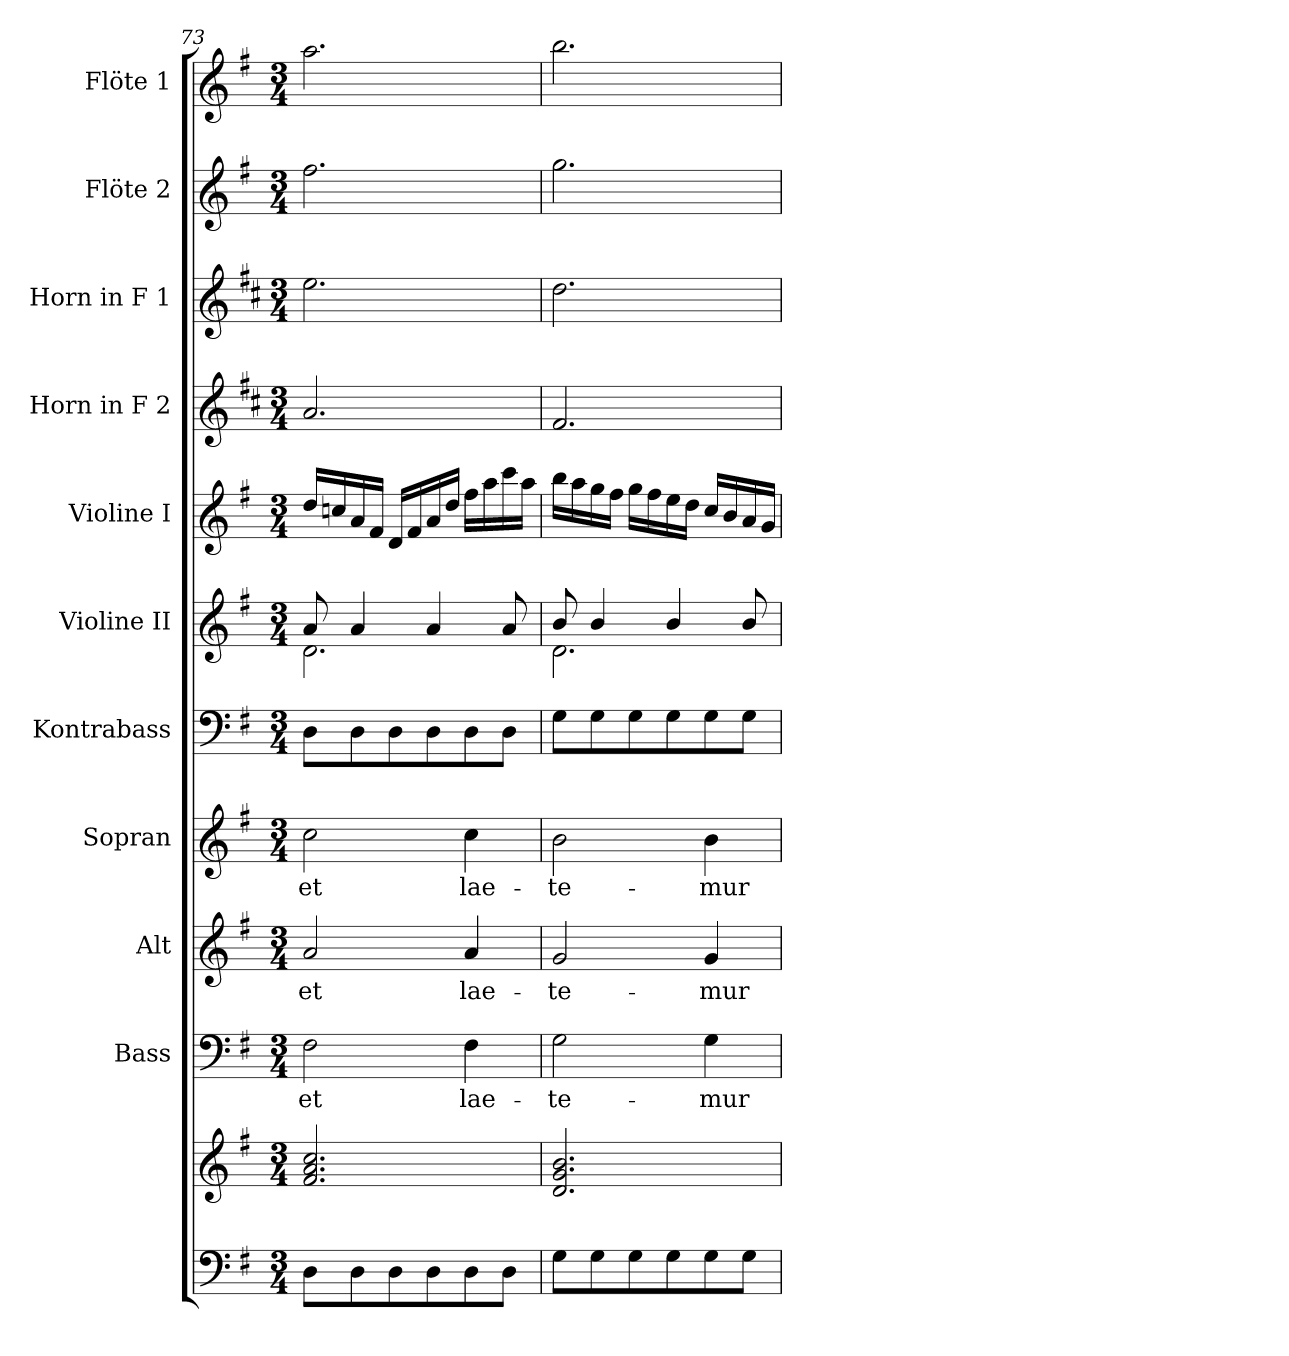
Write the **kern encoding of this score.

**kern	**kern	**kern	**text	**kern	**text	**kern	**text	**kern	**kern	**kern	**kern	**kern	**kern	**kern
*part11	*part11	*part10	*part10	*part9	*part9	*part8	*part8	*part7	*part6	*part5	*part4	*part3	*part2	*part1
*staff12	*staff11	*staff10	*staff10	*staff9	*staff9	*staff8	*staff8	*staff7	*staff6	*staff5	*staff4	*staff3	*staff2	*staff1
*	*	*I"Bass	*	*I"Alt	*	*I"Sopran	*	*I"Kontrabass	*I"Violine II	*I"Violine I	*I"Horn in F 2	*I"Horn in F 1	*I"Flöte 2	*I"Flöte 1
*	*	*I'B.	*	*I'A.	*	*I'S.	*	*I'Kb.	*I'Vl. II	*I'Vl. I	*	*	*I'Fl. 2	*I'Fl. 1
*clefF4	*clefG2	*clefF4	*	*clefG2	*	*clefG2	*	*clefF4	*clefG2	*clefG2	*clefG2	*clefG2	*clefG2	*clefG2
*	*	*	*	*	*	*	*	*ITrd7c12	*	*	*ITrd4c7	*ITrd4c7	*	*
*k[f#]	*k[f#]	*k[f#]	*	*k[f#]	*	*k[f#]	*	*k[f#]	*k[f#]	*k[f#]	*k[f#]	*k[f#]	*k[f#]	*k[f#]
*G:	*G:	*G:	*	*G:	*	*G:	*	*G:	*G:	*G:	*G:	*G:	*G:	*G:
*M3/4	*M3/4	*M3/4	*	*M3/4	*	*M3/4	*	*M3/4	*M3/4	*M3/4	*M3/4	*M3/4	*M3/4	*M3/4
=73	=73	=73	=73	=73	=73	=73	=73	=73	=73	=73	=73	=73	=73	=73
!	!	!	!LO:LY:b	!	!LO:LY:b	!	!LO:LY:b	!	!	!	!	!	!	!
*	*	*	*	*	*	*	*	*	*^	*	*	*	*	*
8D\L	2.f#/ 2.a/ 2.cc/	2F#\	et	2a/	et	2cc\	et	8DD\L	8a/	2.d\	16dd/LL	2.d/	2.a\	2.ff#\	2.aa\
.	.	.	.	.	.	.	.	.	.	.	16ccn/	.	.	.	.
8D\	.	.	.	.	.	.	.	8DD\	4a/	.	16a/	.	.	.	.
.	.	.	.	.	.	.	.	.	.	.	16f#/JJ	.	.	.	.
8D\	.	.	.	.	.	.	.	8DD\	.	.	16d/LL	.	.	.	.
.	.	.	.	.	.	.	.	.	.	.	16f#/	.	.	.	.
8D\	.	.	.	.	.	.	.	8DD\	4a/	.	16a/	.	.	.	.
.	.	.	.	.	.	.	.	.	.	.	16dd/JJ	.	.	.	.
!	!	!	!LO:LY:b	!	!LO:LY:b	!	!LO:LY:b	!	!	!	!	!	!	!	!
8D\	.	4F#\	lae-	4a/	lae-	4cc\	lae-	8DD\	.	.	16ff#\LL	.	.	.	.
.	.	.	.	.	.	.	.	.	.	.	16aa\	.	.	.	.
8D\J	.	.	.	.	.	.	.	8DD\J	8a/	.	16ccc\	.	.	.	.
.	.	.	.	.	.	.	.	.	.	.	16aa\JJ	.	.	.	.
!!LO:PB:g=z
=74	=74	=74	=74	=74	=74	=74	=74	=74	=74	=74	=74	=74	=74	=74	=74
!	!	!	!LO:LY:b	!	!LO:LY:b	!	!LO:LY:b	!	!	!	!	!	!	!	!
8G\L	2.d/ 2.g/ 2.b/	2G\	-te-	2g/	-te-	2b\	-te-	8GG\L	8b/	2.d\	16bb\LL	2.B/	2.g\	2.gg\	2.bb\
.	.	.	.	.	.	.	.	.	.	.	16aa\	.	.	.	.
8G\	.	.	.	.	.	.	.	8GG\	4b/	.	16gg\	.	.	.	.
.	.	.	.	.	.	.	.	.	.	.	16ff#\JJ	.	.	.	.
8G\	.	.	.	.	.	.	.	8GG\	.	.	16gg\LL	.	.	.	.
.	.	.	.	.	.	.	.	.	.	.	16ff#\	.	.	.	.
8G\	.	.	.	.	.	.	.	8GG\	4b/	.	16ee\	.	.	.	.
.	.	.	.	.	.	.	.	.	.	.	16dd\JJ	.	.	.	.
!	!	!	!LO:LY:b	!	!LO:LY:b	!	!LO:LY:b	!	!	!	!	!	!	!	!
8G\	.	4G\	-mur	4g/	-mur	4b\	-mur	8GG\	.	.	16cc/LL	.	.	.	.
.	.	.	.	.	.	.	.	.	.	.	16b/	.	.	.	.
8G\J	.	.	.	.	.	.	.	8GG\J	8b/	.	16a/	.	.	.	.
.	.	.	.	.	.	.	.	.	.	.	16g/JJ	.	.	.	.
*	*	*	*	*	*	*	*	*	*v	*v	*	*	*	*	*
=	=	=	=	=	=	=	=	=	=	=	=	=	=	=
*-	*-	*-	*-	*-	*-	*-	*-	*-	*-	*-	*-	*-	*-	*-
